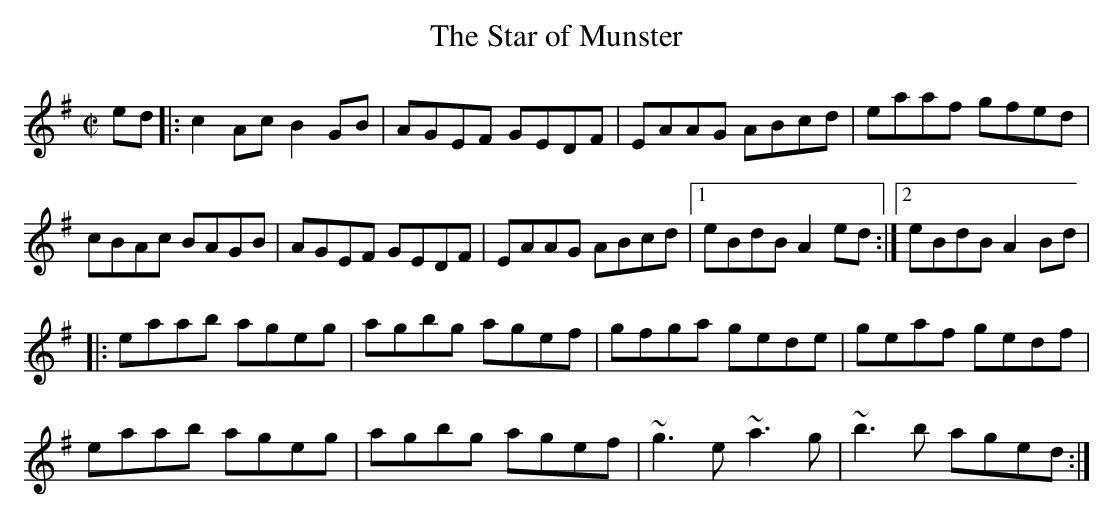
X:1
T:Star of Munster, The
M:C|
L:1/8
K:ADor
ed[|:c2Ac B2GB|AGEF GEDF|EAAG ABcd|eaaf gfed|!
cBAc BAGB|AGEF GEDF|EAAG ABcd|1eBdB A2ed:|2eBdB A2Bd|!
|:eaab ageg|agbg agef|gfga gede|geaf gedf|!
eaab ageg|agbg agef|~g3e ~a3g|~b3b aged:|]!
